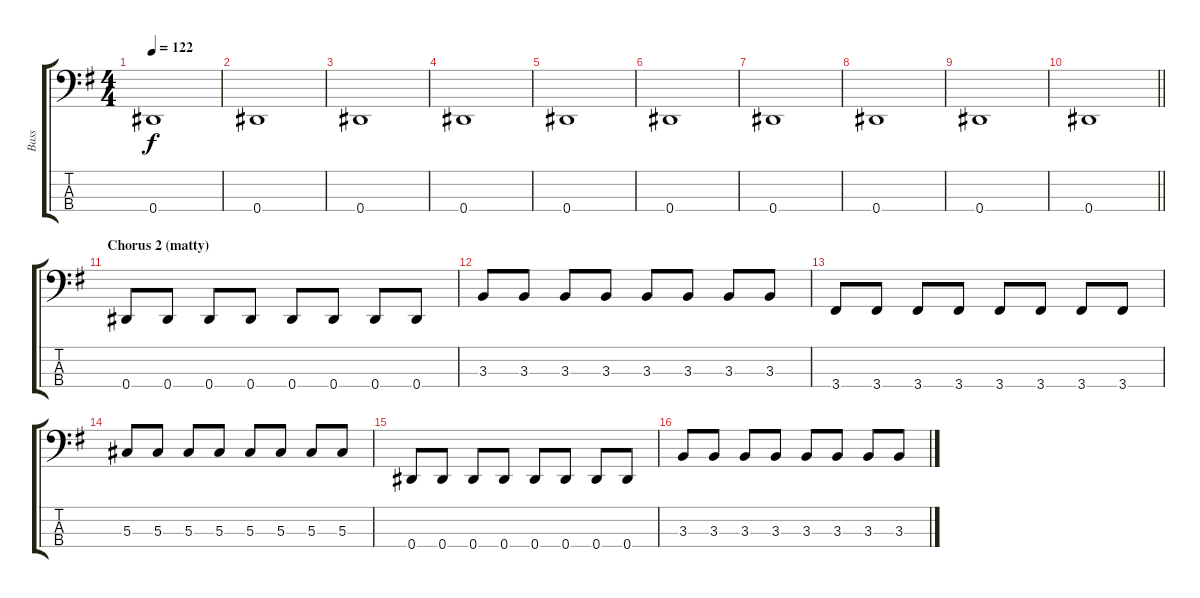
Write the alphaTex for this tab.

\track ("Bass" "Bass") {instrument electricbassfinger}
\staff {score tabs}
\tuning (Gb2 Db2 Ab1 Eb1) {hide}
\ts (4 4)
\tempo 122
\clef f4
\ks eminor
0.4.1{dy f} |
0.4.1 |
0.4.1 |
0.4.1 |
0.4.1 |
0.4.1 |
0.4.1 |
0.4.1 |
0.4.1 |
\barLineRight lightlight
0.4.1 |
\section ("" "Chorus 2 (matty)")
0.4.8 0.4.8 0.4.8 0.4.8 0.4.8 0.4.8 0.4.8 0.4.8 |
3.3.8 3.3.8 3.3.8 3.3.8 3.3.8 3.3.8 3.3.8 3.3.8 |
3.4.8 3.4.8 3.4.8 3.4.8 3.4.8 3.4.8 3.4.8 3.4.8 |
5.3.8 5.3.8 5.3.8 5.3.8 5.3.8 5.3.8 5.3.8 5.3.8 |
0.4.8 0.4.8 0.4.8 0.4.8 0.4.8 0.4.8 0.4.8 0.4.8 |
3.3.8 3.3.8 3.3.8 3.3.8 3.3.8 3.3.8 3.3.8 3.3.8
